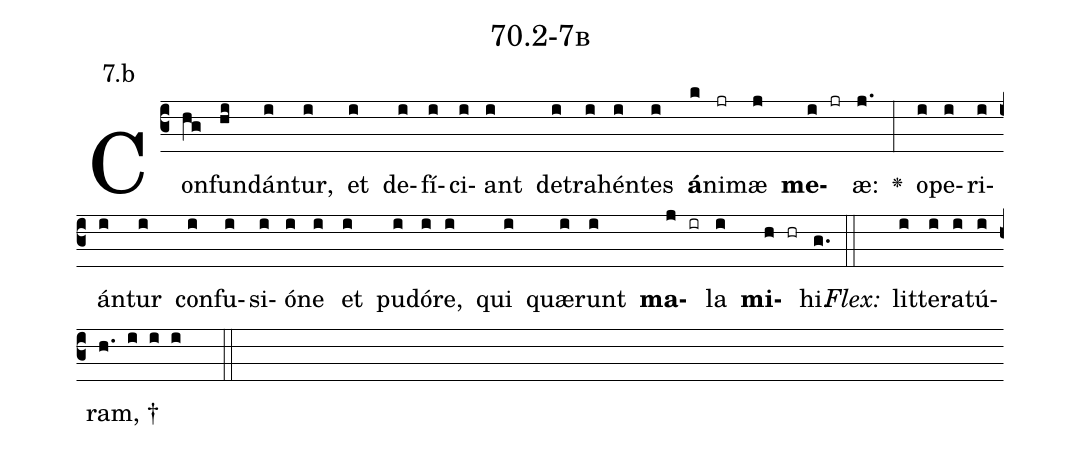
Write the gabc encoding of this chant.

name: 70.2-7b;
annotation: 7.b;
%%
(c3)Con(hg)fun(hi)dán(i)tur,(i) et(i) de(i)fí(i)ci(i)ant(i) de(i)tra(i)hén(i)tes(i) <b>á</b>(k)ni(jr)mæ(j) <b>me</b>(i jr)æ:(j.) <v>\greheightstar</v>(:) o(i)pe(i)ri(i)án(i)tur(i) con(i)fu(i)si(i)ó(i)ne(i) et(i) pu(i)dó(i)re,(i) qui(i) quæ(i)runt(i) <b>ma</b>(j ir)la(i) <b>mi</b>(h hr)hi.(g.) (::)
<i>Flex:</i>()  lit(i)te(i)ra(i)tú(i)ram, †(h. i i i  ::)

%E(i) u(i) o(j) u(i) a(h) e.(g.) (::)
